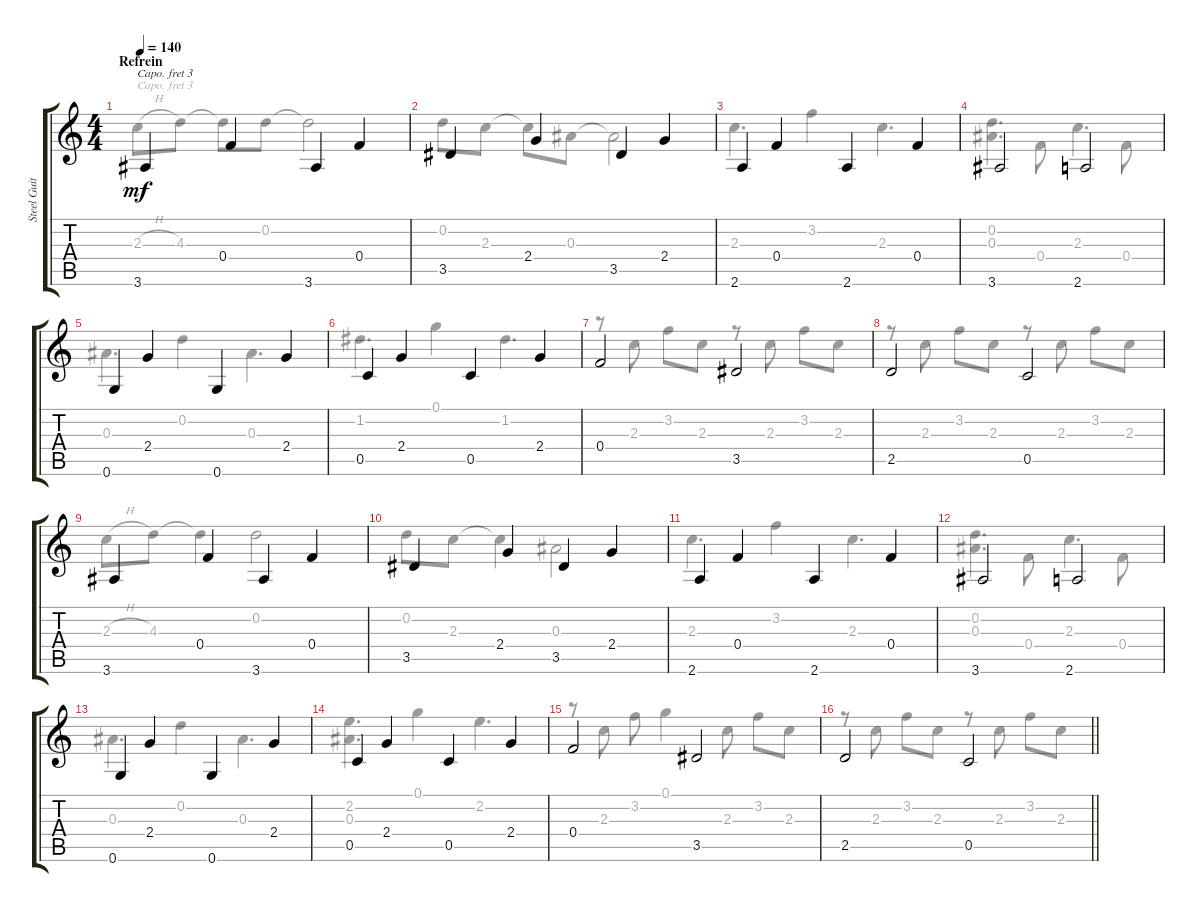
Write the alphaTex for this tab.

\track ("Steel Guitar" "Steel Guit") {instrument acousticguitarsteel}
\staff {score tabs}
\capo 3
\tuning (E4 B3 G3 D3 A2 E2) {hide}
\voice
\ts (4 4)
\section ("" "Refrein")
\tempo 140
\clef g2
\ks c
3.6.4{dy mf} 0.4.4 3.6.4 0.4.4 |
3.5.4 2.4.4 3.5.4 2.4.4 |
2.6.4 0.4.4 2.6.4 0.4.4 |
3.6.2 2.6.2 |
0.6.4 2.4.4 0.6.4 2.4.4 |
0.5.4 2.4.4 0.5.4 2.4.4 |
0.4.2 3.5.2 |
2.5.2 0.5.2 |
3.6.4 0.4.4 3.6.4 0.4.4 |
3.5.4 2.4.4 3.5.4 2.4.4 |
2.6.4 0.4.4 2.6.4 0.4.4 |
3.6.2 2.6.2 |
0.6.4 2.4.4 0.6.4 2.4.4 |
0.5.4 2.4.4 0.5.4 2.4.4 |
0.4.2 3.5.2 |
\barLineRight lightlight
2.5.2 0.5.2
\voice
\clef g2
\ottava regular
\simile none
\ks c
2.3{h}.8{dy mf} 4.3.8 4.3{t}.8 0.2.8 0.2{t}.2 |
0.2.8 2.3.8 2.3{t}.8 0.3.8 0.3{t}.2 |
2.3.4{d} 3.2.4 2.3.4{d} |
(0.2 0.3).4{d} 0.4.8 2.3.4{d} 0.4.8 |
0.3.4{d} 0.2.4 0.3.4{d} |
1.2.4{d} 0.1.4 1.2.4{d} |
r.8 2.3.8 3.2.8 2.3.8 r.8 2.3.8 3.2.8 2.3.8 |
r.8 2.3.8 3.2.8 2.3.8 r.8 2.3.8 3.2.8 2.3.8 |
2.3{h}.8 4.3.8 4.3{t}.4 0.2.2 |
0.2.8 2.3.8 2.3{t}.4 0.3.2 |
2.3.4{d} 3.2.4 2.3.4{d} |
(0.2 0.3).4{d} 0.4.8 2.3.4{d} 0.4.8 |
0.3.4{d} 0.2.4 0.3.4{d} |
(2.2 0.3).4{d} 0.1.4 2.2.4{d} |
r.8 2.3.8 3.2.8 0.1.4 2.3.8 3.2.8 2.3.8 |
\barLineRight lightlight
r.8 2.3.8 3.2.8 2.3.8 r.8 2.3.8 3.2.8 2.3.8
